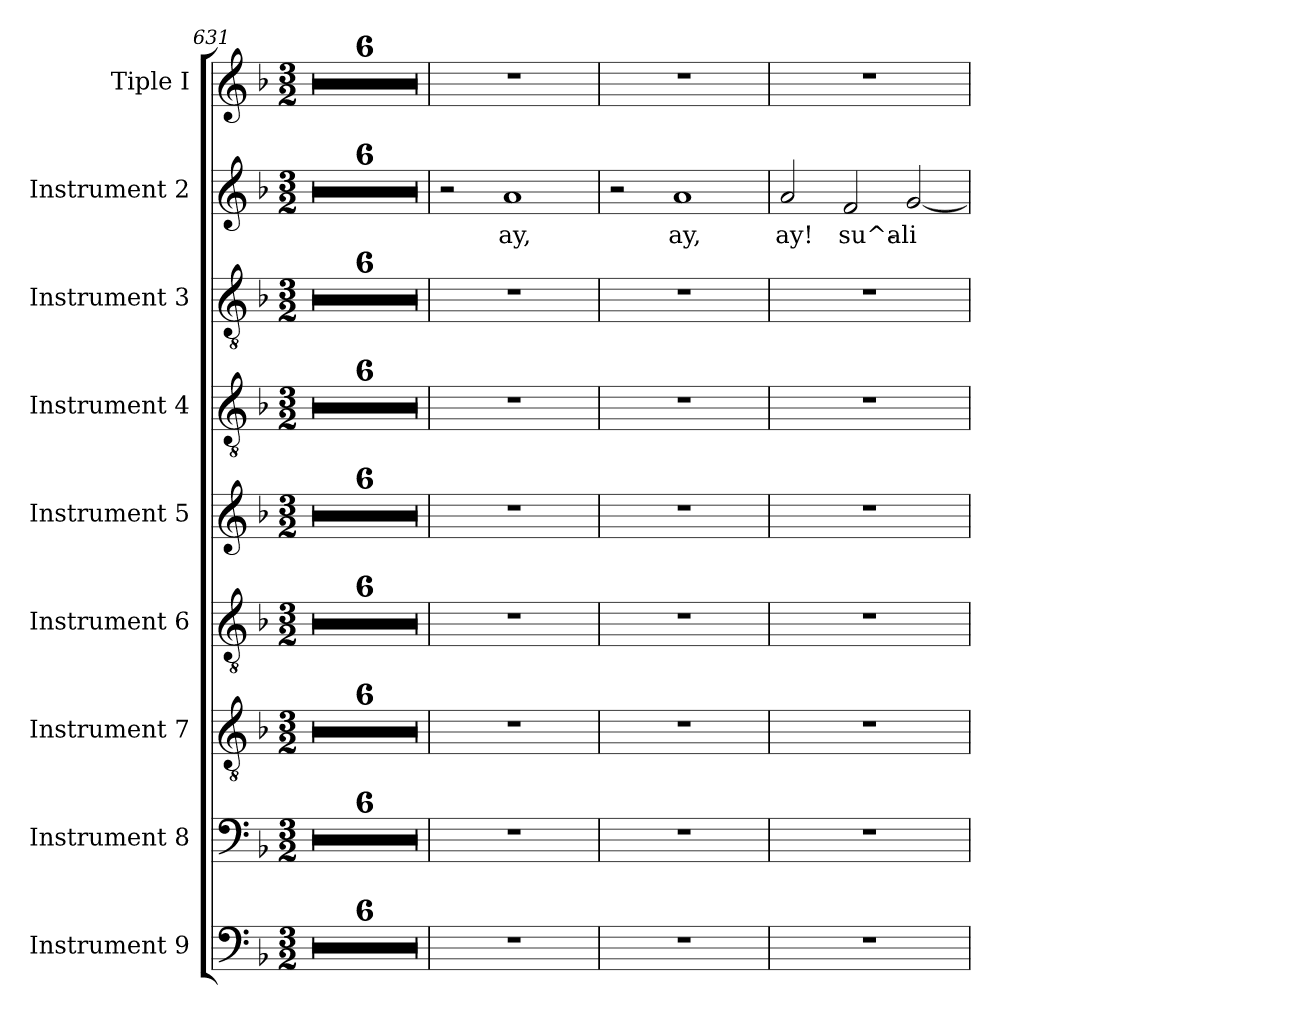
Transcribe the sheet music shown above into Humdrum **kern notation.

**kern	**kern	**kern	**kern	**kern	**kern	**kern	**kern	**text	**kern
*part9	*part8	*part7	*part6	*part5	*part4	*part3	*part2	*part2	*part1
*staff9	*staff8	*staff7	*staff6	*staff5	*staff4	*staff3	*staff2	*staff2	*staff1
*I"Instrument 9	*I"Instrument 8	*I"Instrument 7	*I"Instrument 6	*I"Instrument 5	*I"Instrument 4	*I"Instrument 3	*I"Instrument 2	*	*I"Tiple I
*clefF4	*clefF4	*clefGv2	*clefGv2	*clefG2	*clefGv2	*clefGv2	*clefG2	*	*clefG2
*k[b-]	*k[b-]	*k[b-]	*k[b-]	*k[b-]	*k[b-]	*k[b-]	*k[b-]	*	*k[b-]
*F:	*F:	*F:	*F:	*F:	*F:	*F:	*F:	*	*F:
*M3/2	*M3/2	*M3/2	*M3/2	*M3/2	*M3/2	*M3/2	*M3/2	*	*M3/2
=631	=631	=631	=631	=631	=631	=631	=631	=631	=631
1.r	1.r	1.r	1.r	1.r	1.r	1.r	1.r	.	1.r
=632	=632	=632	=632	=632	=632	=632	=632	=632	=632
1.r	1.r	1.r	1.r	1.r	1.r	1.r	1.r	.	1.r
=633	=633	=633	=633	=633	=633	=633	=633	=633	=633
1.r	1.r	1.r	1.r	1.r	1.r	1.r	1.r	.	1.r
=634	=634	=634	=634	=634	=634	=634	=634	=634	=634
1.r	1.r	1.r	1.r	1.r	1.r	1.r	1.r	.	1.r
=635	=635	=635	=635	=635	=635	=635	=635	=635	=635
1.r	1.r	1.r	1.r	1.r	1.r	1.r	1.r	.	1.r
=636	=636	=636	=636	=636	=636	=636	=636	=636	=636
1.r	1.r	1.r	1.r	1.r	1.r	1.r	1.r	.	1.r
=637	=637	=637	=637	=637	=637	=637	=637	=637	=637
1.r	1.r	1.r	1.r	1.r	1.r	1.r	2r	.	1.r
!	!	!	!	!	!	!	!	!LO:LY:b:cj	!
.	.	.	.	.	.	.	1a	ay,	.
=638	=638	=638	=638	=638	=638	=638	=638	=638	=638
1.r	1.r	1.r	1.r	1.r	1.r	1.r	2r	.	1.r
!	!	!	!	!	!	!	!	!LO:LY:b:cj	!
.	.	.	.	.	.	.	1a	ay,	.
=639	=639	=639	=639	=639	=639	=639	=639	=639	=639
!	!	!	!	!	!	!	!	!LO:LY:b:cj	!
1.r	1.r	1.r	1.r	1.r	1.r	1.r	2a/	ay!	1.r
!	!	!	!	!	!	!	!	!LO:LY:b:cj	!
.	.	.	.	.	.	.	2f/	su^a-	.
!	!	!	!	!	!	!	!	!LO:LY:b:cj	!
.	.	.	.	.	.	.	[<2g/	-li-	.
=	=	=	=	=	=	=	=	=	=
*-	*-	*-	*-	*-	*-	*-	*-	*-	*-
